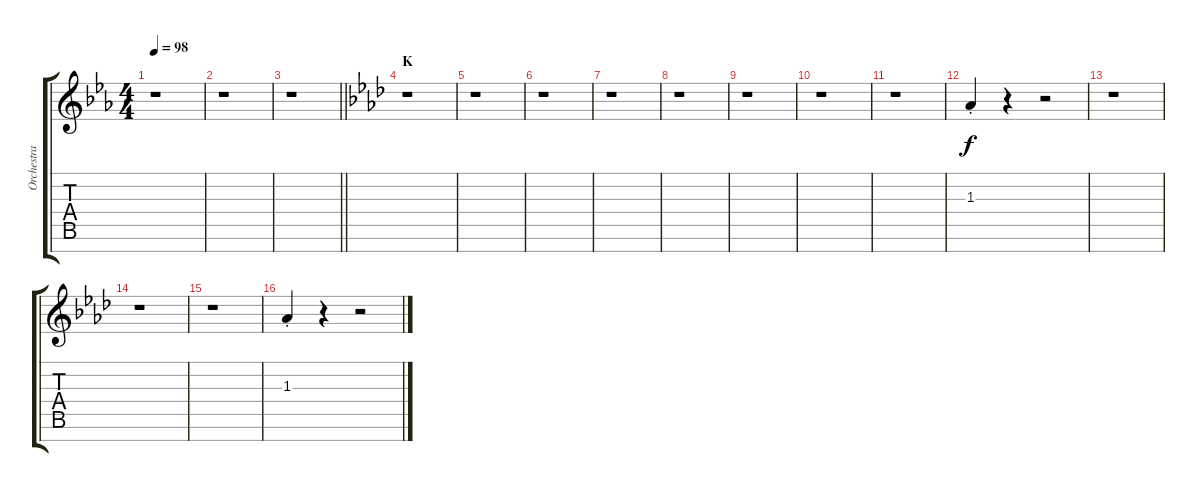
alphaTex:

\track ("Orchestra Hit" "Orchestra ") {instrument orchestrahit}
\staff {score tabs}
\tuning (E5 B4 G4 D4 A3 E3 B2) {hide}
\ts (4 4)
\tempo 98
\clef g2
\ks eb
r.1{dy f} |
r.1 |
\barLineRight lightlight
r.1 |
\section ("" "K")
\ks ab
r.1 |
r.1 |
r.1 |
r.1 |
r.1 |
r.1 |
r.1 |
r.1 |
1.3{st}.4 r.4 r.2 |
r.1 |
r.1 |
r.1 |
1.3{st}.4 r.4 r.2
